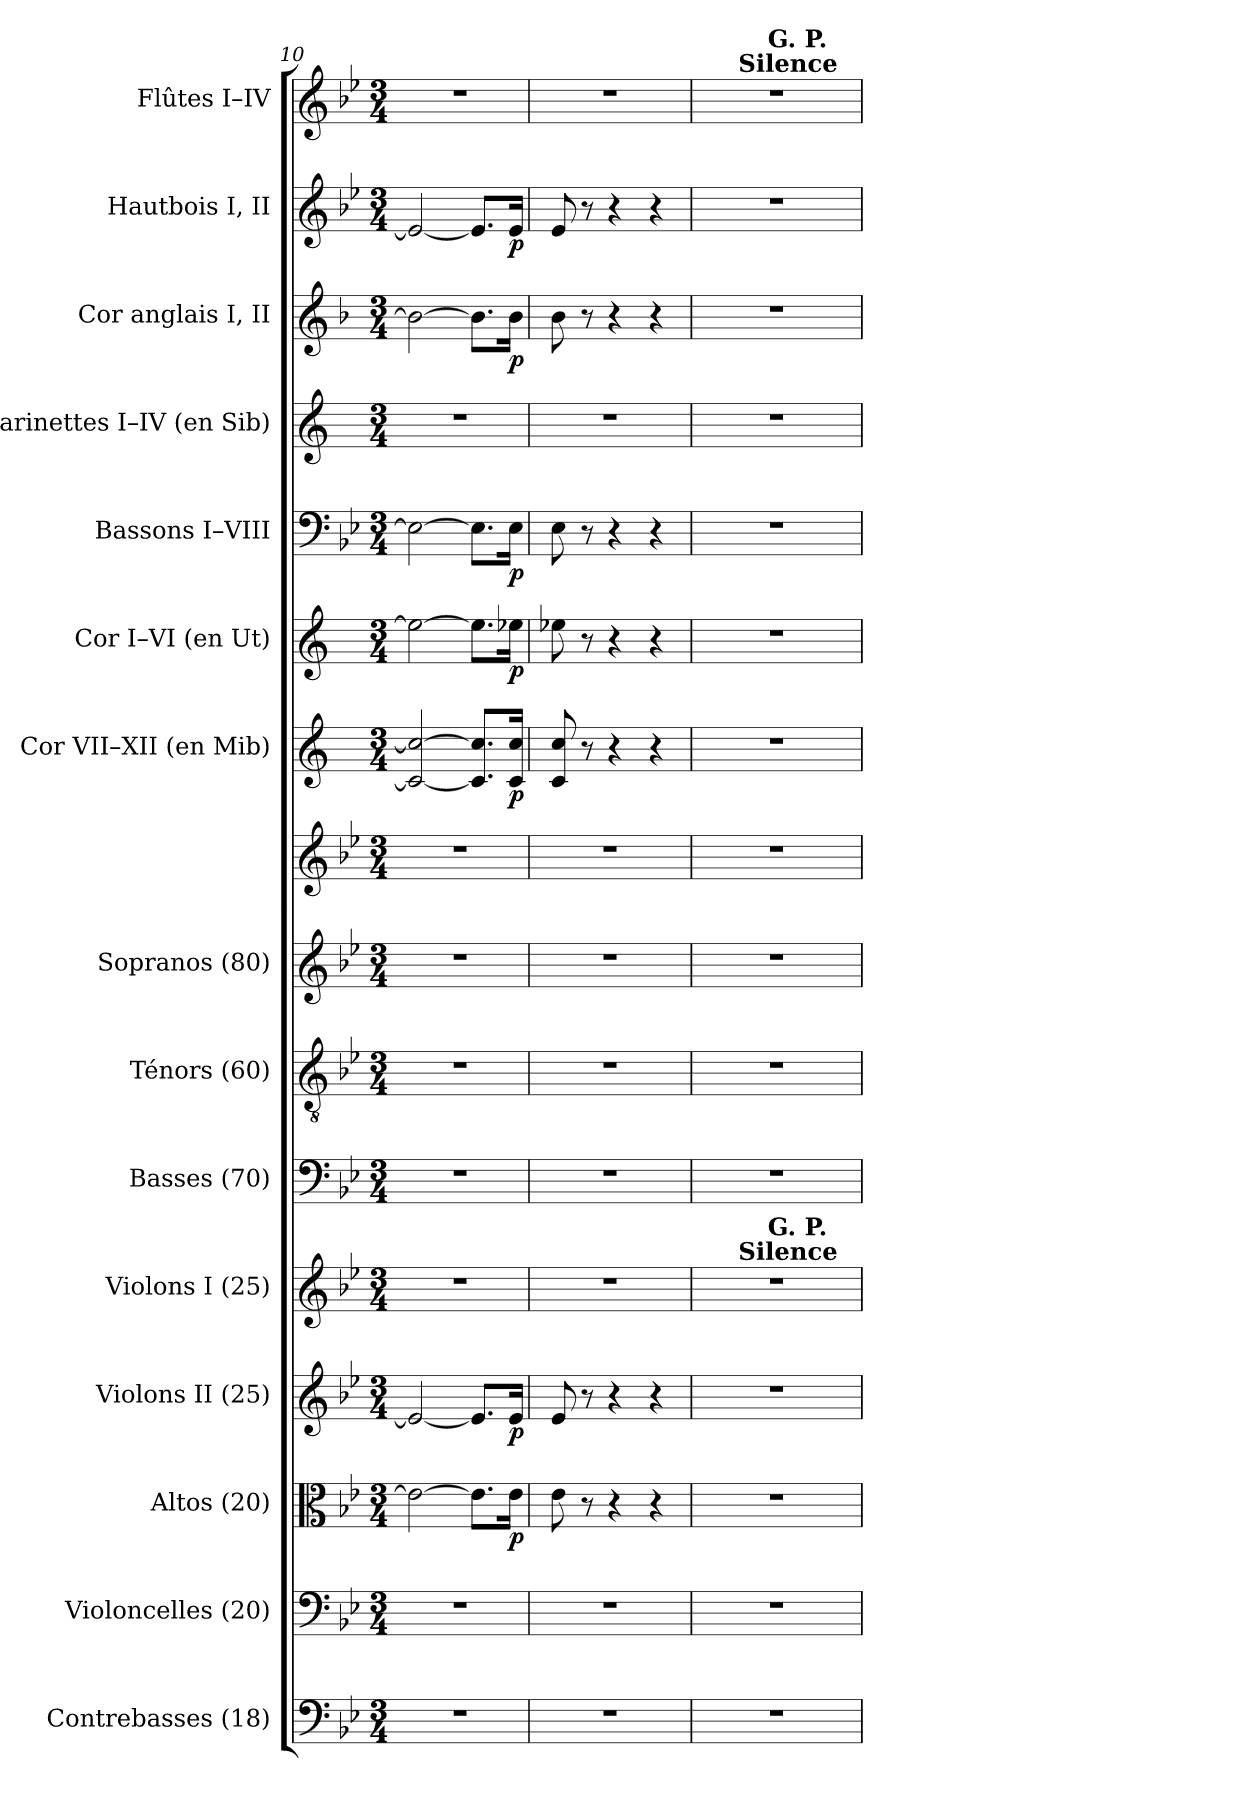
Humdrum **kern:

**kern	**kern	**kern	**dynam	**kern	**dynam	**kern	**kern	**kern	**kern	**kern	**kern	**dynam	**kern	**dynam	**kern	**dynam	**kern	**kern	**dynam	**kern	**dynam	**kern
*part15	*part14	*part13	*part13	*part12	*part12	*part11	*part10	*part9	*part8	*part8	*part7	*part7	*part6	*part6	*part5	*part5	*part4	*part3	*part3	*part2	*part2	*part1
*staff16	*staff15	*staff14	*staff14	*staff13	*staff13	*staff12	*staff11	*staff10	*staff9	*staff8	*staff7	*staff7	*staff6	*staff6	*staff5	*staff5	*staff4	*staff3	*staff3	*staff2	*staff2	*staff1
*I"Contrebasses (18)	*I"Violoncelles (20)	*I"Altos (20)	*	*I"Violons II (25)	*	*I"Violons I (25)	*I"Basses (70)	*I"Ténors (60)	*I"Sopranos (80)	*	*I"Cor VII–XII (en Mib)	*	*I"Cor I–VI (en Ut)	*	*I"Bassons I–VIII	*	*I"Clarinettes I–IV (en Sib)	*I"Cor anglais I, II	*	*I"Hautbois I, II	*	*I"Flûtes I–IV
*I'Cb.	*I'Vlles	*I'Altos	*	*I'Vns II	*	*I'Vns I	*I'Basses	*I'Tén.	*I'Sopr.	*	*I'Cor (Mib)	*	*I'Cor (Ut)	*	*I'Bns	*	*I'Cl. (Sib)	*I'C. a.	*	*I'Hb.	*	*I'Fl.
!!LO:PB:g=z
*clefF4	*clefF4	*clefC3	*	*clefG2	*	*clefG2	*clefF4	*clefGv2	*clefG2	*clefG2	*clefG2	*	*clefG2	*	*clefF4	*	*clefG2	*clefG2	*	*clefG2	*	*clefG2
*ITrd7c12	*	*	*	*	*	*	*	*ITrd7c12	*	*	*ITrd5c9	*	*ITrd7c12	*	*	*	*ITrd1c2	*ITrd4c7	*	*	*	*
*k[b-e-]	*k[b-e-]	*k[b-e-]	*	*k[b-e-]	*	*k[b-e-]	*k[b-e-]	*k[b-e-]	*k[b-e-]	*k[b-e-]	*k[b-e-a-]	*	*k[]	*	*k[b-e-]	*	*k[b-e-]	*k[b-e-]	*	*k[b-e-]	*	*k[b-e-]
*B-:	*B-:	*B-:	*	*B-:	*	*B-:	*B-:	*B-:	*B-:	*B-:	*E-:	*	*C:	*	*B-:	*	*B-:	*B-:	*	*B-:	*	*B-:
*M3/4	*M3/4	*M3/4	*	*M3/4	*	*M3/4	*M3/4	*M3/4	*M3/4	*M3/4	*M3/4	*	*M3/4	*	*M3/4	*	*M3/4	*M3/4	*	*M3/4	*	*M3/4
=10	=10	=10	=10	=10	=10	=10	=10	=10	=10	=10	=10	=10	=10	=10	=10	=10	=10	=10	=10	=10	=10	=10
!LO:N:vis=1	!LO:N:vis=1	!	!	!	!	!LO:N:vis=1	!LO:N:vis=1	!LO:N:vis=1	!LO:N:vis=1	!LO:N:vis=1	!	!	!	!	!	!	!LO:N:vis=1	!	!	!	!	!LO:N:vis=1
2.r	2.r	2e-i\_>	.	2e-i/_<	.	2.r	2.r	2.r	2.r	2.r	2E-i/_< 2e-i_>	.	2e-i\_>	.	2E-i\_>	.	2.r	2e-i\_>	.	2e-i/_<	.	2.r
.	.	8.e-i\L]	.	8.e-i/L]	.	.	.	.	.	.	8.E-i]/ 8.e-i]/L	.	8.e-i\L]	.	8.E-i\L]	.	.	8.e-i\L]	.	8.e-i/L]	.	.
.	.	16e-i\Jk	p	16e-i/Jk	p	.	.	.	.	.	16E-i/ 16e-i/Jk	p	16e-Xi\Jk	p	16E-i\Jk	p	.	16e-i\Jk	p	16e-i/Jk	p	.
=11	=11	=11	=11	=11	=11	=11	=11	=11	=11	=11	=11	=11	=11	=11	=11	=11	=11	=11	=11	=11	=11	=11
!LO:N:vis=1	!LO:N:vis=1	!	!	!	!	!LO:N:vis=1	!LO:N:vis=1	!LO:N:vis=1	!LO:N:vis=1	!LO:N:vis=1	!	!	!	!	!	!	!LO:N:vis=1	!	!	!	!	!LO:N:vis=1
2.r	2.r	8e-i\	.	8e-i/	.	2.r	2.r	2.r	2.r	2.r	8E-i/ 8e-i	.	8e-Xi\	.	8E-i\	.	2.r	8e-i\	.	8e-i/	.	2.r
.	.	8r	.	8r	.	.	.	.	.	.	8r	.	8r	.	8r	.	.	8r	.	8r	.	.
.	.	4r	.	4r	.	.	.	.	.	.	4r	.	4r	.	4r	.	.	4r	.	4r	.	.
.	.	4r	.	4r	.	.	.	.	.	.	4r	.	4r	.	4r	.	.	4r	.	4r	.	.
=12	=12	=12	=12	=12	=12	=12	=12	=12	=12	=12	=12	=12	=12	=12	=12	=12	=12	=12	=12	=12	=12	=12
!LO:N:vis=1	!LO:N:vis=1	!LO:N:vis=1	!	!LO:N:vis=1	!	!LO:N:vis=1	!LO:N:vis=1	!LO:N:vis=1	!LO:N:vis=1	!LO:N:vis=1	!LO:N:vis=1	!	!LO:N:vis=1	!	!LO:N:vis=1	!	!LO:N:vis=1	!LO:N:vis=1	!	!LO:N:vis=1	!	!LO:N:vis=1
*	*	*	*	*	*	*^	*	*	*	*	*	*	*	*	*	*	*	*	*	*	*	*^
*	*	*	*	*	*	*	*^	*	*	*	*	*	*	*	*	*	*	*	*	*	*	*	*	*^
2.r	2.r	2.r	.	2.r	.	2.r	8ryy	8ryy	2.r	2.r	2.r	2.r	2.r	.	2.r	.	2.r	.	2.r	2.r	.	2.r	.	2.r	8ryy	8ryy
.	.	.	.	.	.	.	32ryy	16ryy	.	.	.	.	.	.	.	.	.	.	.	.	.	.	.	.	32ryy	16ryy
.	.	.	.	.	.	.	512.ryy	.	.	.	.	.	.	.	.	.	.	.	.	.	.	.	.	.	512.ryy	.
!	!	!	!	!	!	!	!	!	!	!	!	!	!	!	!	!	!	!	!	!	!	!	!	!	!LO:TX:a:B:t=Silence	!
!	!	!	!	!	!	!	!LO:TX:a:B:t=Silence	!	!	!	!	!	!	!	!	!	!	!	!	!	!	!	!	!	!	!
.	.	.	.	.	.	.	2ryy	.	.	.	.	.	.	.	.	.	.	.	.	.	.	.	.	.	2ryy	.
.	.	.	.	.	.	.	.	32ryy	.	.	.	.	.	.	.	.	.	.	.	.	.	.	.	.	.	32ryy
.	.	.	.	.	.	.	.	128ryy	.	.	.	.	.	.	.	.	.	.	.	.	.	.	.	.	.	128ryy
.	.	.	.	.	.	.	.	512.ryy	.	.	.	.	.	.	.	.	.	.	.	.	.	.	.	.	.	512.ryy
!	!	!	!	!	!	!	!	!	!	!	!	!	!	!	!	!	!	!	!	!	!	!	!	!	!	!LO:TX:a:B:t=G. P.
!	!	!	!	!	!	!	!	!LO:TX:a:B:t=G. P.	!	!	!	!	!	!	!	!	!	!	!	!	!	!	!	!	!	!
.	.	.	.	.	.	.	.	2ryy	.	.	.	.	.	.	.	.	.	.	.	.	.	.	.	.	.	2ryy
.	.	.	.	.	.	.	16ryy	.	.	.	.	.	.	.	.	.	.	.	.	.	.	.	.	.	16ryy	.
.	.	.	.	.	.	.	64ryy	.	.	.	.	.	.	.	.	.	.	.	.	.	.	.	.	.	64ryy	.
.	.	.	.	.	.	.	.	64ryy	.	.	.	.	.	.	.	.	.	.	.	.	.	.	.	.	.	64ryy
.	.	.	.	.	.	.	128ryy	.	.	.	.	.	.	.	.	.	.	.	.	.	.	.	.	.	128ryy	.
.	.	.	.	.	.	.	256ryy	256ryy	.	.	.	.	.	.	.	.	.	.	.	.	.	.	.	.	256ryy	256ryy
.	.	.	.	.	.	.	1024ryy	1024ryy	.	.	.	.	.	.	.	.	.	.	.	.	.	.	.	.	1024ryy	1024ryy
*	*	*	*	*	*	*v	*v	*v	*	*	*	*	*	*	*	*	*	*	*	*	*	*	*	*v	*v	*v
=	=	=	=	=	=	=	=	=	=	=	=	=	=	=	=	=	=	=	=	=	=	=
*-	*-	*-	*-	*-	*-	*-	*-	*-	*-	*-	*-	*-	*-	*-	*-	*-	*-	*-	*-	*-	*-	*-
